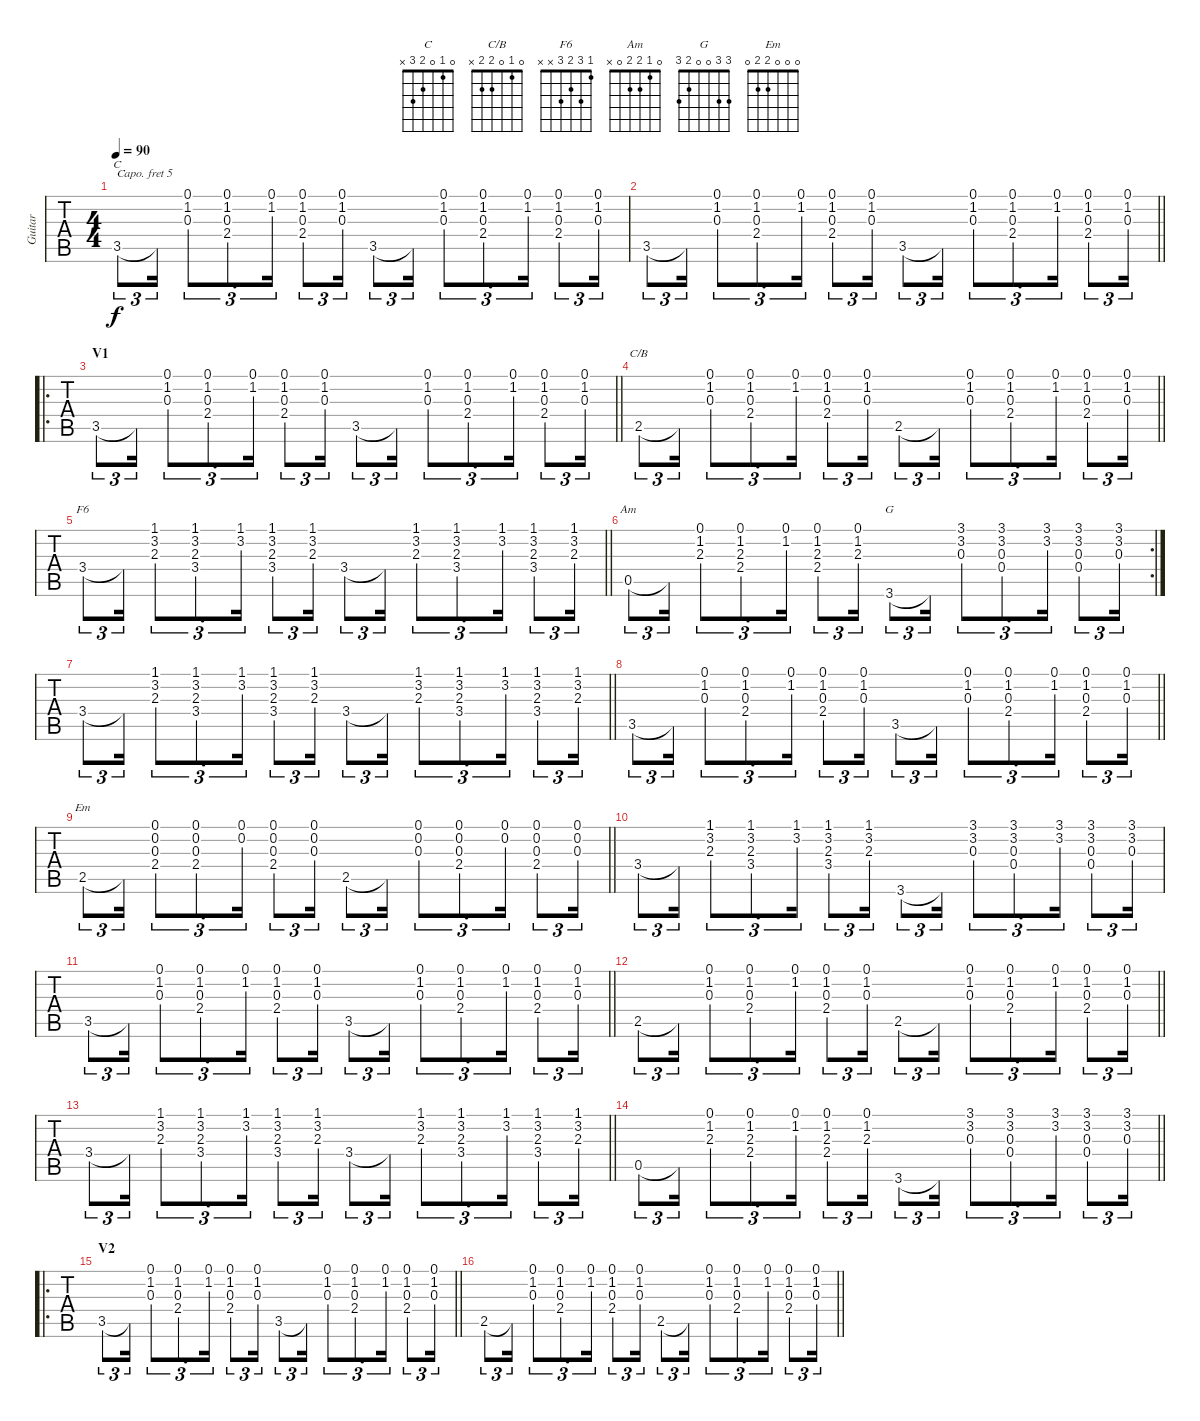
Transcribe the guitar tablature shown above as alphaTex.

\track ("Guitar" "Guitar") {instrument acousticguitarnylon}
\staff {tabs}
\capo 5
\tuning (E4 B3 G3 D3 A2 E2) {hide}
\chord ("C" 0 1 0 2 3 x)
\chord ("C/B" 0 1 0 2 2 x)
\chord ("F6" 1 3 2 3 x x)
\chord ("Am" 0 1 2 2 0 x)
\chord ("G" 3 3 0 0 2 3)
\chord ("Em" 0 0 0 2 2 0)
\ts (4 4)
\tempo 90
\clef g2
\ks c
3.5.8{tu (3 2) ch "C" dy f instrument acousticguitarnylon} 3.5{t}.16{tu (3 2)} (0.1 1.2 0.3).8{tu (3 2)} (0.1 1.2 0.3 2.4).8{d tu (3 2)} (0.1 1.2).16{tu (3 2)} (0.1 1.2 0.3 2.4).8{tu (3 2)} (0.1 1.2 0.3).16{tu (3 2)} 3.5.8{tu (3 2)} 3.5{t}.16{tu (3 2)} (0.1 1.2 0.3).8{tu (3 2)} (0.1 1.2 0.3 2.4).8{d tu (3 2)} (0.1 1.2).16{tu (3 2)} (0.1 1.2 0.3 2.4).8{tu (3 2)} (0.1 1.2 0.3).16{tu (3 2)} |
\barLineRight lightlight
3.5.8{tu (3 2)} 3.5{t}.16{tu (3 2)} (0.1 1.2 0.3).8{tu (3 2)} (0.1 1.2 0.3 2.4).8{d tu (3 2)} (0.1 1.2).16{tu (3 2)} (0.1 1.2 0.3 2.4).8{tu (3 2)} (0.1 1.2 0.3).16{tu (3 2)} 3.5.8{tu (3 2)} 3.5{t}.16{tu (3 2)} (0.1 1.2 0.3).8{tu (3 2)} (0.1 1.2 0.3 2.4).8{d tu (3 2)} (0.1 1.2).16{tu (3 2)} (0.1 1.2 0.3 2.4).8{tu (3 2)} (0.1 1.2 0.3).16{tu (3 2)} |
\ro
\section ("" "V1")
\barLineRight lightlight
3.5.8{tu (3 2)} 3.5{t}.16{tu (3 2)} (0.1 1.2 0.3).8{tu (3 2)} (0.1 1.2 0.3 2.4).8{d tu (3 2)} (0.1 1.2).16{tu (3 2)} (0.1 1.2 0.3 2.4).8{tu (3 2)} (0.1 1.2 0.3).16{tu (3 2)} 3.5.8{tu (3 2)} 3.5{t}.16{tu (3 2)} (0.1 1.2 0.3).8{tu (3 2)} (0.1 1.2 0.3 2.4).8{d tu (3 2)} (0.1 1.2).16{tu (3 2)} (0.1 1.2 0.3 2.4).8{tu (3 2)} (0.1 1.2 0.3).16{tu (3 2)} |
\barLineRight lightlight
2.5.8{tu (3 2) ch "C/B"} 2.5{t}.16{tu (3 2)} (0.1 1.2 0.3).8{tu (3 2)} (0.1 1.2 0.3 2.4).8{d tu (3 2)} (0.1 1.2).16{tu (3 2)} (0.1 1.2 0.3 2.4).8{tu (3 2)} (0.1 1.2 0.3).16{tu (3 2)} 2.5.8{tu (3 2)} 2.5{t}.16{tu (3 2)} (0.1 1.2 0.3).8{tu (3 2)} (0.1 1.2 0.3 2.4).8{d tu (3 2)} (0.1 1.2).16{tu (3 2)} (0.1 1.2 0.3 2.4).8{tu (3 2)} (0.1 1.2 0.3).16{tu (3 2)} |
\barLineRight lightlight
3.4.8{tu (3 2) ch "F6"} 3.4{t}.16{tu (3 2)} (1.1 3.2 2.3).8{tu (3 2)} (1.1 3.2 2.3 3.4).8{d tu (3 2)} (1.1 3.2).16{tu (3 2)} (1.1 3.2 2.3 3.4).8{tu (3 2)} (1.1 3.2 2.3).16{tu (3 2)} 3.4.8{tu (3 2)} 3.4{t}.16{tu (3 2)} (1.1 3.2 2.3).8{tu (3 2)} (1.1 3.2 2.3 3.4).8{d tu (3 2)} (1.1 3.2).16{tu (3 2)} (1.1 3.2 2.3 3.4).8{tu (3 2)} (1.1 3.2 2.3).16{tu (3 2)} |
\rc 2
0.5.8{tu (3 2) ch "Am"} 0.5{t}.16{tu (3 2)} (0.1 1.2 2.3).8{tu (3 2)} (0.1 1.2 2.3 2.4).8{d tu (3 2)} (0.1 1.2).16{tu (3 2)} (0.1 1.2 2.3 2.4).8{tu (3 2)} (0.1 1.2 2.3).16{tu (3 2)} 3.6.8{tu (3 2) ch "G"} 3.6{t}.16{tu (3 2)} (3.1 3.2 0.3).8{tu (3 2)} (3.1 3.2 0.3 0.4).8{d tu (3 2)} (3.1 3.2).16{tu (3 2)} (3.1 3.2 0.3 0.4).8{tu (3 2)} (3.1 3.2 0.3).16{tu (3 2)} |
\barLineRight lightlight
3.4.8{tu (3 2)} 3.4{t}.16{tu (3 2)} (1.1 3.2 2.3).8{tu (3 2)} (1.1 3.2 2.3 3.4).8{d tu (3 2)} (1.1 3.2).16{tu (3 2)} (1.1 3.2 2.3 3.4).8{tu (3 2)} (1.1 3.2 2.3).16{tu (3 2)} 3.4.8{tu (3 2)} 3.4{t}.16{tu (3 2)} (1.1 3.2 2.3).8{tu (3 2)} (1.1 3.2 2.3 3.4).8{d tu (3 2)} (1.1 3.2).16{tu (3 2)} (1.1 3.2 2.3 3.4).8{tu (3 2)} (1.1 3.2 2.3).16{tu (3 2)} |
\barLineRight lightlight
3.5.8{tu (3 2)} 3.5{t}.16{tu (3 2)} (0.1 1.2 0.3).8{tu (3 2)} (0.1 1.2 0.3 2.4).8{d tu (3 2)} (0.1 1.2).16{tu (3 2)} (0.1 1.2 0.3 2.4).8{tu (3 2)} (0.1 1.2 0.3).16{tu (3 2)} 3.5.8{tu (3 2)} 3.5{t}.16{tu (3 2)} (0.1 1.2 0.3).8{tu (3 2)} (0.1 1.2 0.3 2.4).8{d tu (3 2)} (0.1 1.2).16{tu (3 2)} (0.1 1.2 0.3 2.4).8{tu (3 2)} (0.1 1.2 0.3).16{tu (3 2)} |
\barLineRight lightlight
2.5.8{tu (3 2) ch "Em"} 2.5{t}.16{tu (3 2)} (0.1 0.2 0.3 2.4).8{tu (3 2)} (0.1 0.2 0.3 2.4).8{d tu (3 2)} (0.1 0.2).16{tu (3 2)} (0.1 0.2 0.3 2.4).8{tu (3 2)} (0.1 0.2 0.3).16{tu (3 2)} 2.5.8{tu (3 2)} 2.5{t}.16{tu (3 2)} (0.1 0.2 0.3).8{tu (3 2)} (0.1 0.2 0.3 2.4).8{d tu (3 2)} (0.1 0.2).16{tu (3 2)} (0.1 0.2 0.3 2.4).8{tu (3 2)} (0.1 0.2 0.3).16{tu (3 2)} |
3.4.8{tu (3 2)} 3.4{t}.16{tu (3 2)} (1.1 3.2 2.3).8{tu (3 2)} (1.1 3.2 2.3 3.4).8{d tu (3 2)} (1.1 3.2).16{tu (3 2)} (1.1 3.2 2.3 3.4).8{tu (3 2)} (1.1 3.2 2.3).16{tu (3 2)} 3.6.8{tu (3 2)} 3.6{t}.16{tu (3 2)} (3.1 3.2 0.3).8{tu (3 2)} (3.1 3.2 0.3 0.4).8{d tu (3 2)} (3.1 3.2).16{tu (3 2)} (3.1 3.2 0.3 0.4).8{tu (3 2)} (3.1 3.2 0.3).16{tu (3 2)} |
\barLineRight lightlight
3.5.8{tu (3 2)} 3.5{t}.16{tu (3 2)} (0.1 1.2 0.3).8{tu (3 2)} (0.1 1.2 0.3 2.4).8{d tu (3 2)} (0.1 1.2).16{tu (3 2)} (0.1 1.2 0.3 2.4).8{tu (3 2)} (0.1 1.2 0.3).16{tu (3 2)} 3.5.8{tu (3 2)} 3.5{t}.16{tu (3 2)} (0.1 1.2 0.3).8{tu (3 2)} (0.1 1.2 0.3 2.4).8{d tu (3 2)} (0.1 1.2).16{tu (3 2)} (0.1 1.2 0.3 2.4).8{tu (3 2)} (0.1 1.2 0.3).16{tu (3 2)} |
\barLineRight lightlight
2.5.8{tu (3 2)} 2.5{t}.16{tu (3 2)} (0.1 1.2 0.3).8{tu (3 2)} (0.1 1.2 0.3 2.4).8{d tu (3 2)} (0.1 1.2).16{tu (3 2)} (0.1 1.2 0.3 2.4).8{tu (3 2)} (0.1 1.2 0.3).16{tu (3 2)} 2.5.8{tu (3 2)} 2.5{t}.16{tu (3 2)} (0.1 1.2 0.3).8{tu (3 2)} (0.1 1.2 0.3 2.4).8{d tu (3 2)} (0.1 1.2).16{tu (3 2)} (0.1 1.2 0.3 2.4).8{tu (3 2)} (0.1 1.2 0.3).16{tu (3 2)} |
\barLineRight lightlight
3.4.8{tu (3 2)} 3.4{t}.16{tu (3 2)} (1.1 3.2 2.3).8{tu (3 2)} (1.1 3.2 2.3 3.4).8{d tu (3 2)} (1.1 3.2).16{tu (3 2)} (1.1 3.2 2.3 3.4).8{tu (3 2)} (1.1 3.2 2.3).16{tu (3 2)} 3.4.8{tu (3 2)} 3.4{t}.16{tu (3 2)} (1.1 3.2 2.3).8{tu (3 2)} (1.1 3.2 2.3 3.4).8{d tu (3 2)} (1.1 3.2).16{tu (3 2)} (1.1 3.2 2.3 3.4).8{tu (3 2)} (1.1 3.2 2.3).16{tu (3 2)} |
\barLineRight lightlight
0.5.8{tu (3 2)} 0.5{t}.16{tu (3 2)} (0.1 1.2 2.3).8{tu (3 2)} (0.1 1.2 2.3 2.4).8{d tu (3 2)} (0.1 1.2).16{tu (3 2)} (0.1 1.2 2.3 2.4).8{tu (3 2)} (0.1 1.2 2.3).16{tu (3 2)} 3.6.8{tu (3 2)} 3.6{t}.16{tu (3 2)} (3.1 3.2 0.3).8{tu (3 2)} (3.1 3.2 0.3 0.4).8{d tu (3 2)} (3.1 3.2).16{tu (3 2)} (3.1 3.2 0.3 0.4).8{tu (3 2)} (3.1 3.2 0.3).16{tu (3 2)} |
\ro
\section ("" "V2")
\barLineRight lightlight
3.5.8{tu (3 2)} 3.5{t}.16{tu (3 2)} (0.1 1.2 0.3).8{tu (3 2)} (0.1 1.2 0.3 2.4).8{d tu (3 2)} (0.1 1.2).16{tu (3 2)} (0.1 1.2 0.3 2.4).8{tu (3 2)} (0.1 1.2 0.3).16{tu (3 2)} 3.5.8{tu (3 2)} 3.5{t}.16{tu (3 2)} (0.1 1.2 0.3).8{tu (3 2)} (0.1 1.2 0.3 2.4).8{d tu (3 2)} (0.1 1.2).16{tu (3 2)} (0.1 1.2 0.3 2.4).8{tu (3 2)} (0.1 1.2 0.3).16{tu (3 2)} |
\barLineRight lightlight
2.5.8{tu (3 2)} 2.5{t}.16{tu (3 2)} (0.1 1.2 0.3).8{tu (3 2)} (0.1 1.2 0.3 2.4).8{d tu (3 2)} (0.1 1.2).16{tu (3 2)} (0.1 1.2 0.3 2.4).8{tu (3 2)} (0.1 1.2 0.3).16{tu (3 2)} 2.5.8{tu (3 2)} 2.5{t}.16{tu (3 2)} (0.1 1.2 0.3).8{tu (3 2)} (0.1 1.2 0.3 2.4).8{d tu (3 2)} (0.1 1.2).16{tu (3 2)} (0.1 1.2 0.3 2.4).8{tu (3 2)} (0.1 1.2 0.3).16{tu (3 2)}
